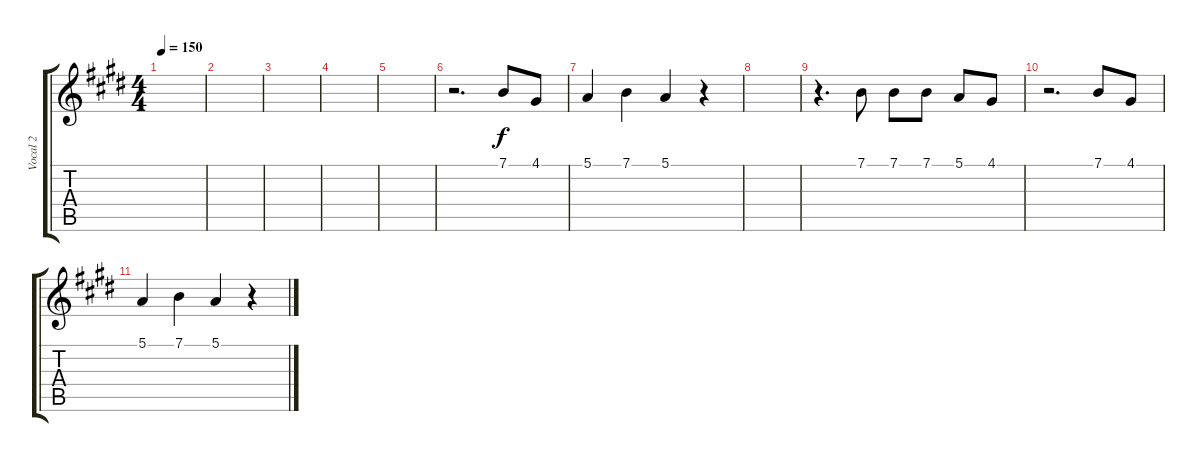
\track ("Vocal 2" "Vocal 2") {instrument tenorsax}
\staff {score tabs}
\tuning (E4 B3 G3 D3 A2 E2) {hide}
\ts (4 4)
\tempo 150
\clef g2
\ks e
|
|
|
|
|
r.2{d} 7.1.8{dy f} 4.1.8 |
5.1.4 7.1.4 5.1.4 r.4 |
|
r.4{d} 7.1.8 7.1.8 7.1.8 5.1.8 4.1.8 |
r.2{d} 7.1.8 4.1.8 |
5.1.4 7.1.4 5.1.4 r.4
